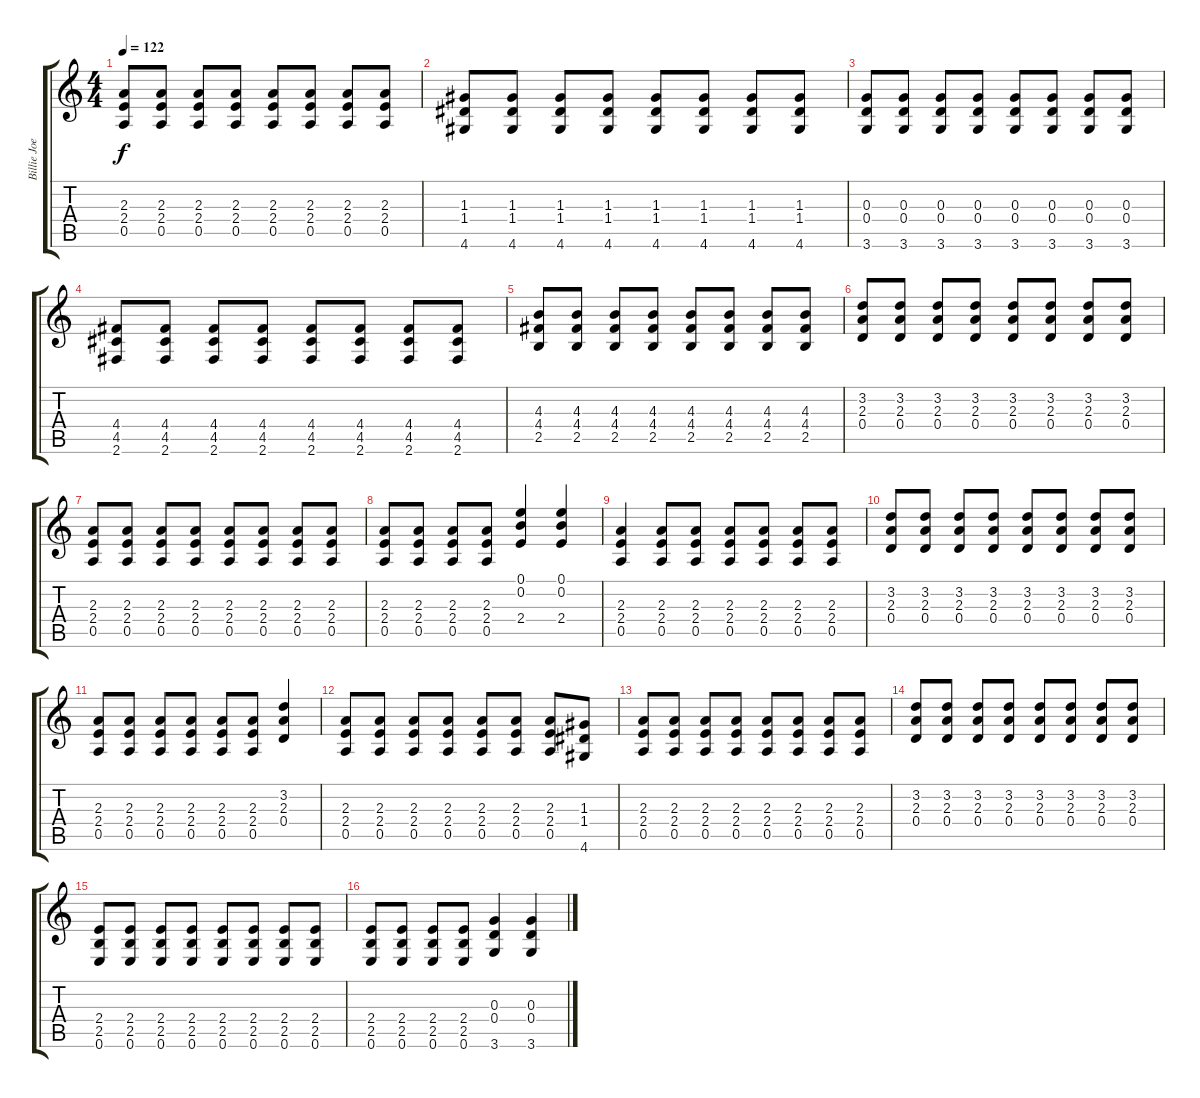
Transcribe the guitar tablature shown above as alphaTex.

\track ("Billie Joe (Guitar)" "Billie Joe") {instrument distortionguitar}
\staff {score tabs}
\tuning (E4 B3 G3 D3 A2 E2) {hide}
\ts (4 4)
\tempo 122
\clef g2
\ks c
(2.3 2.4 0.5).8{dy f instrument distortionguitar} (2.3 2.4 0.5).8 (2.3 2.4 0.5).8 (2.3 2.4 0.5).8 (2.3 2.4 0.5).8 (2.3 2.4 0.5).8 (2.3 2.4 0.5).8 (2.3 2.4 0.5).8 |
(1.3 1.4 4.6).8 (1.3 1.4 4.6).8 (1.3 1.4 4.6).8 (1.3 1.4 4.6).8 (1.3 1.4 4.6).8 (1.3 1.4 4.6).8 (1.3 1.4 4.6).8 (1.3 1.4 4.6).8 |
(0.3 0.4 3.6).8 (0.3 0.4 3.6).8 (0.3 0.4 3.6).8 (0.3 0.4 3.6).8 (0.3 0.4 3.6).8 (0.3 0.4 3.6).8 (0.3 0.4 3.6).8 (0.3 0.4 3.6).8 |
(4.4 4.5 2.6).8 (4.4 4.5 2.6).8 (4.4 4.5 2.6).8 (4.4 4.5 2.6).8 (4.4 4.5 2.6).8 (4.4 4.5 2.6).8 (4.4 4.5 2.6).8 (4.4 4.5 2.6).8 |
(4.3 4.4 2.5).8 (4.3 4.4 2.5).8 (4.3 4.4 2.5).8 (4.3 4.4 2.5).8 (4.3 4.4 2.5).8 (4.3 4.4 2.5).8 (4.3 4.4 2.5).8 (4.3 4.4 2.5).8 |
(3.2 2.3 0.4).8 (3.2 2.3 0.4).8 (3.2 2.3 0.4).8 (3.2 2.3 0.4).8 (3.2 2.3 0.4).8 (3.2 2.3 0.4).8 (3.2 2.3 0.4).8 (3.2 2.3 0.4).8 |
(2.3 2.4 0.5).8 (2.3 2.4 0.5).8 (2.3 2.4 0.5).8 (2.3 2.4 0.5).8 (2.3 2.4 0.5).8 (2.3 2.4 0.5).8 (2.3 2.4 0.5).8 (2.3 2.4 0.5).8 |
(2.3 2.4 0.5).8 (2.3 2.4 0.5).8 (2.3 2.4 0.5).8 (2.3 2.4 0.5).8 (0.1 0.2 2.4).4 (0.1 0.2 2.4).4 |
(2.3 2.4 0.5).4 (2.3 2.4 0.5).8 (2.3 2.4 0.5).8 (2.3 2.4 0.5).8 (2.3 2.4 0.5).8 (2.3 2.4 0.5).8 (2.3 2.4 0.5).8 |
(3.2 2.3 0.4).8 (3.2 2.3 0.4).8 (3.2 2.3 0.4).8 (3.2 2.3 0.4).8 (3.2 2.3 0.4).8 (3.2 2.3 0.4).8 (3.2 2.3 0.4).8 (3.2 2.3 0.4).8 |
(2.3 2.4 0.5).8 (2.3 2.4 0.5).8 (2.3 2.4 0.5).8 (2.3 2.4 0.5).8 (2.3 2.4 0.5).8 (2.3 2.4 0.5).8 (3.2 2.3 0.4).4 |
(2.3 2.4 0.5).8 (2.3 2.4 0.5).8 (2.3 2.4 0.5).8 (2.3 2.4 0.5).8 (2.3 2.4 0.5).8 (2.3 2.4 0.5).8 (2.3 2.4 0.5).8 (1.3 1.4 4.6).8 |
(2.3 2.4 0.5).8 (2.3 2.4 0.5).8 (2.3 2.4 0.5).8 (2.3 2.4 0.5).8 (2.3 2.4 0.5).8 (2.3 2.4 0.5).8 (2.3 2.4 0.5).8 (2.3 2.4 0.5).8 |
(3.2 2.3 0.4).8 (3.2 2.3 0.4).8 (3.2 2.3 0.4).8 (3.2 2.3 0.4).8 (3.2 2.3 0.4).8 (3.2 2.3 0.4).8 (3.2 2.3 0.4).8 (3.2 2.3 0.4).8 |
(2.4 2.5 0.6).8 (2.4 2.5 0.6).8 (2.4 2.5 0.6).8 (2.4 2.5 0.6).8 (2.4 2.5 0.6).8 (2.4 2.5 0.6).8 (2.4 2.5 0.6).8 (2.4 2.5 0.6).8 |
(2.4 2.5 0.6).8 (2.4 2.5 0.6).8 (2.4 2.5 0.6).8 (2.4 2.5 0.6).8 (0.3 0.4 3.6).4 (0.3 0.4 3.6).4
